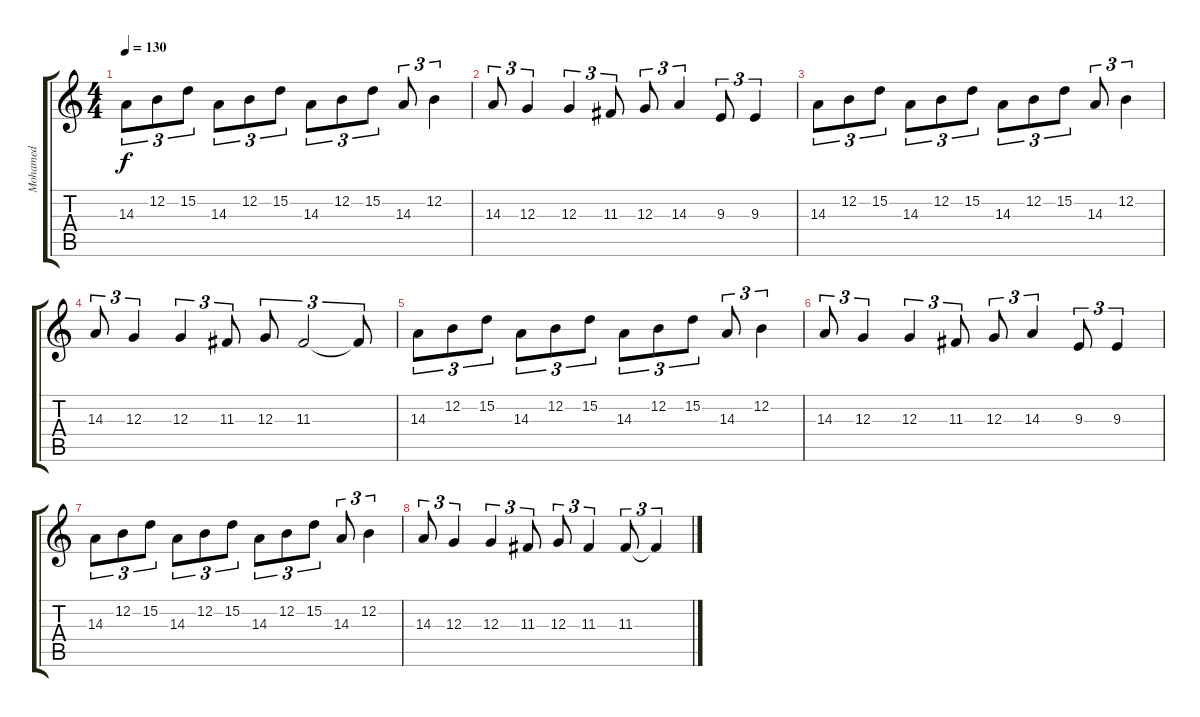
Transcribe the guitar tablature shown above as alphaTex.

\track ("Mohamed" "Mohamed") {instrument violin}
\staff {score tabs}
\tuning (E4 B3 G3 D3 A2 E2) {hide}
\ts (4 4)
\tempo 130
\clef g2
\ks c
14.3.8{tu (3 2) dy f} 12.2.8{tu (3 2)} 15.2.8{tu (3 2)} 14.3.8{tu (3 2)} 12.2.8{tu (3 2)} 15.2.8{tu (3 2)} 14.3.8{tu (3 2)} 12.2.8{tu (3 2)} 15.2.8{tu (3 2)} 14.3.8{tu (3 2)} 12.2.4{tu (3 2)} |
14.3.8{tu (3 2)} 12.3.4{tu (3 2)} 12.3.4{tu (3 2)} 11.3.8{tu (3 2)} 12.3.8{tu (3 2)} 14.3.4{tu (3 2)} 9.3.8{tu (3 2)} 9.3.4{tu (3 2)} |
14.3.8{tu (3 2)} 12.2.8{tu (3 2)} 15.2.8{tu (3 2)} 14.3.8{tu (3 2)} 12.2.8{tu (3 2)} 15.2.8{tu (3 2)} 14.3.8{tu (3 2)} 12.2.8{tu (3 2)} 15.2.8{tu (3 2)} 14.3.8{tu (3 2)} 12.2.4{tu (3 2)} |
14.3.8{tu (3 2)} 12.3.4{tu (3 2)} 12.3.4{tu (3 2)} 11.3.8{tu (3 2)} 12.3.8{tu (3 2)} 11.3.2{tu (3 2)} 11.3{t}.8{tu (3 2)} |
14.3.8{tu (3 2)} 12.2.8{tu (3 2)} 15.2.8{tu (3 2)} 14.3.8{tu (3 2)} 12.2.8{tu (3 2)} 15.2.8{tu (3 2)} 14.3.8{tu (3 2)} 12.2.8{tu (3 2)} 15.2.8{tu (3 2)} 14.3.8{tu (3 2)} 12.2.4{tu (3 2)} |
14.3.8{tu (3 2)} 12.3.4{tu (3 2)} 12.3.4{tu (3 2)} 11.3.8{tu (3 2)} 12.3.8{tu (3 2)} 14.3.4{tu (3 2)} 9.3.8{tu (3 2)} 9.3.4{tu (3 2)} |
14.3.8{tu (3 2)} 12.2.8{tu (3 2)} 15.2.8{tu (3 2)} 14.3.8{tu (3 2)} 12.2.8{tu (3 2)} 15.2.8{tu (3 2)} 14.3.8{tu (3 2)} 12.2.8{tu (3 2)} 15.2.8{tu (3 2)} 14.3.8{tu (3 2)} 12.2.4{tu (3 2)} |
14.3.8{tu (3 2)} 12.3.4{tu (3 2)} 12.3.4{tu (3 2)} 11.3.8{tu (3 2)} 12.3.8{tu (3 2)} 11.3.4{tu (3 2)} 11.3.8{tu (3 2)} 11.3{t}.4{tu (3 2)}
